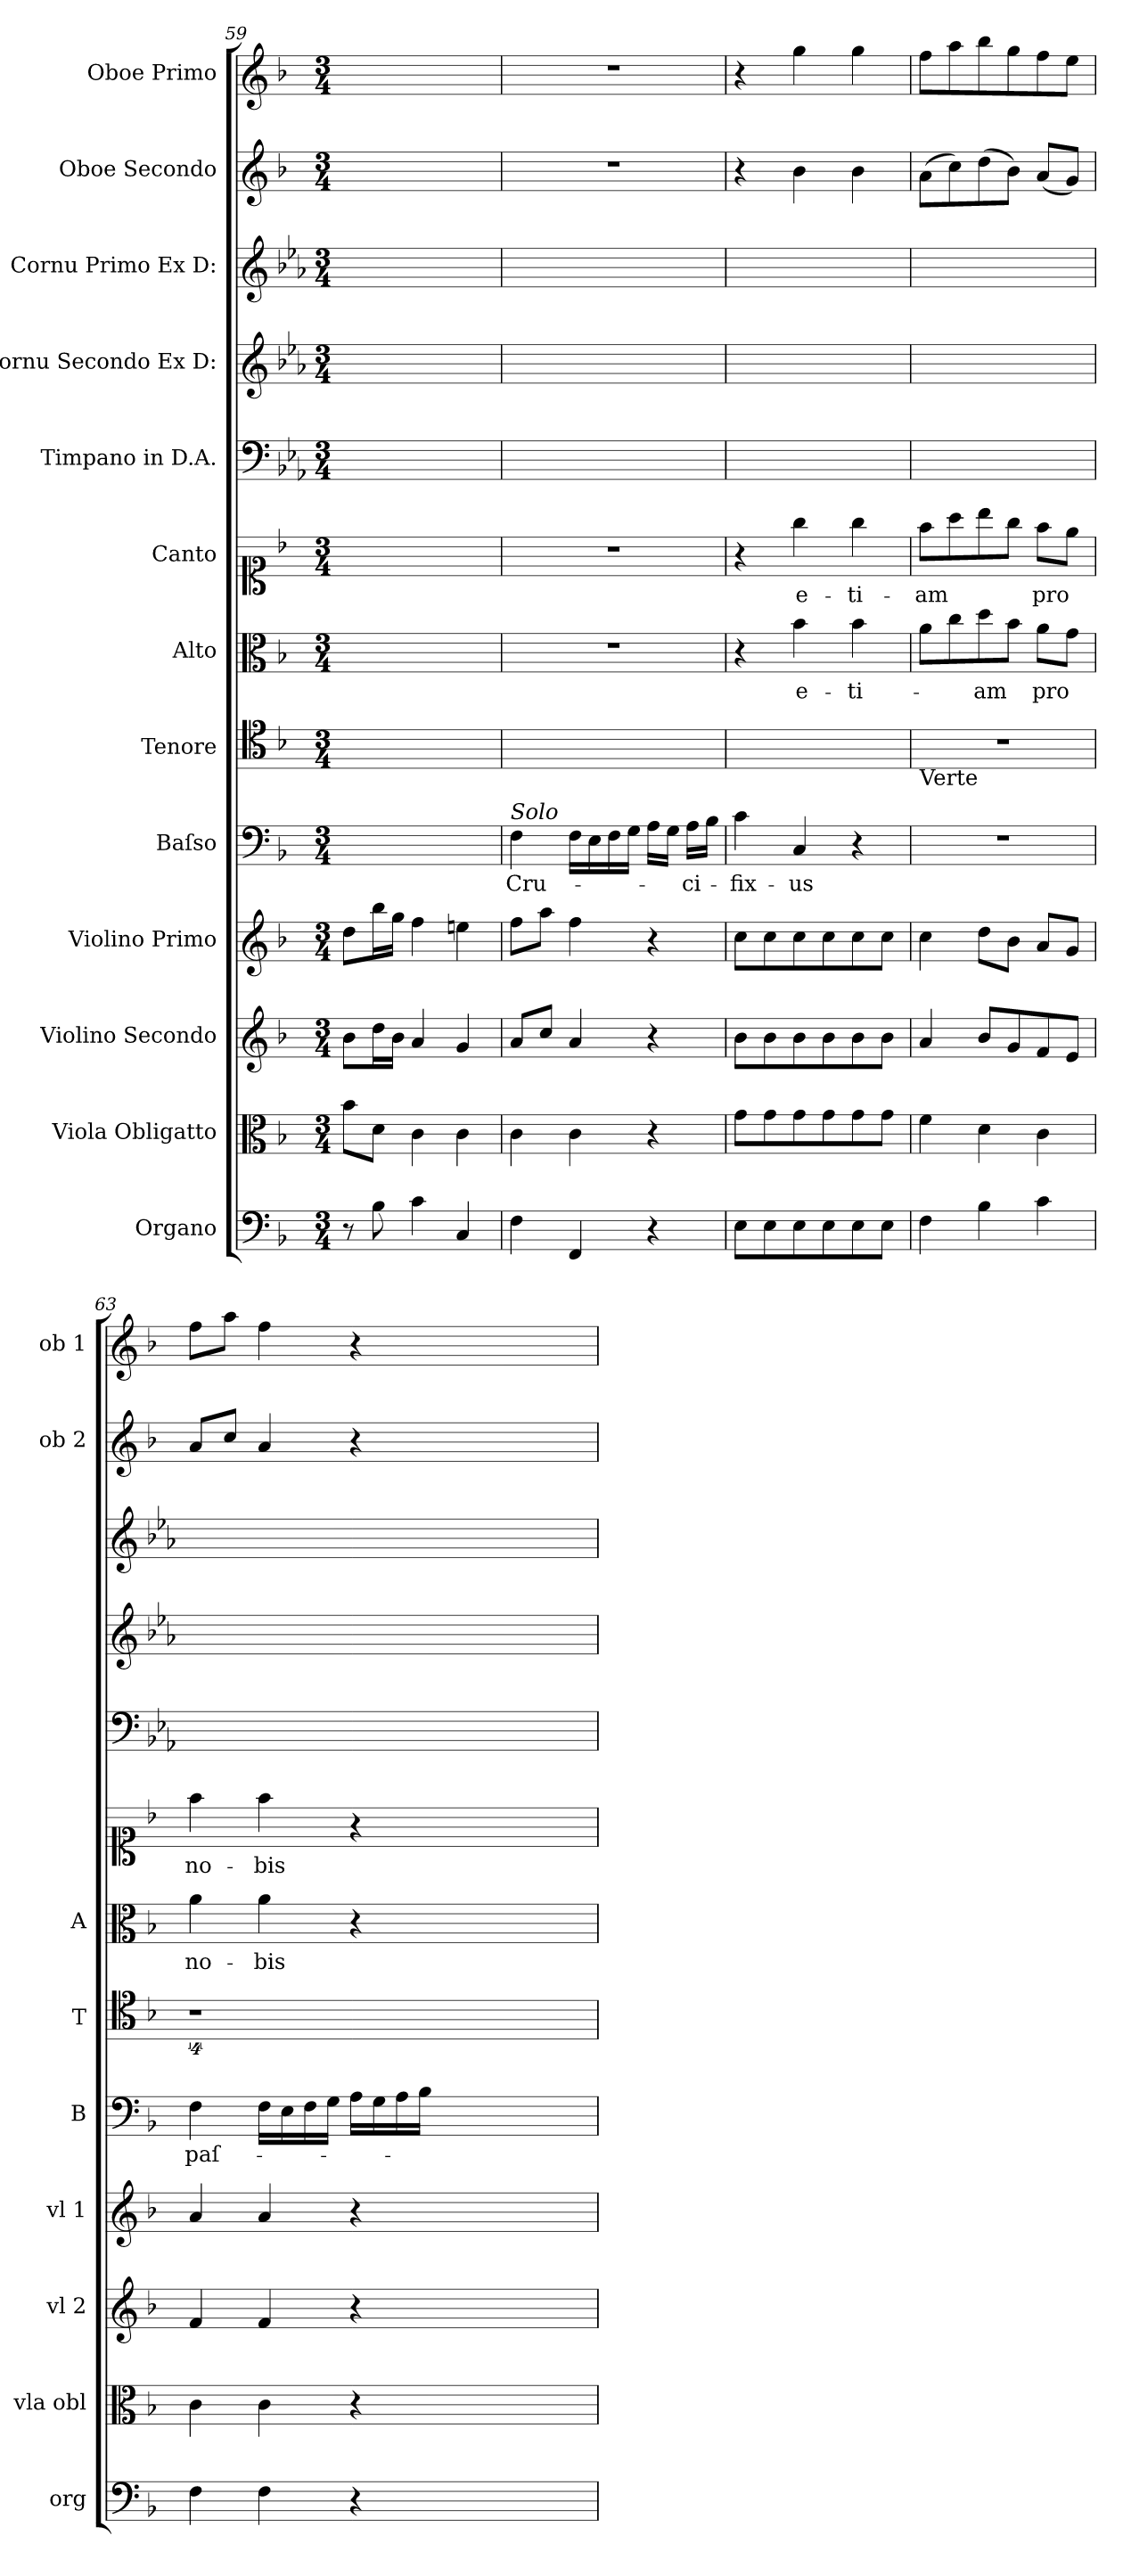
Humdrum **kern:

**kern	**kern	**dynam	**kern	**dynam	**kern	**dynam	**kern	**text	**kern	**kern	**text	**kern	**text	**kern	**kern	**kern	**kern	**kern
*part13	*part12	*part12	*part11	*part11	*part10	*part10	*part9	*part9	*part8	*part7	*part7	*part6	*part6	*part5	*part4	*part3	*part2	*part1
*staff13	*staff12	*staff12	*staff11	*staff11	*staff10	*staff10	*staff9	*staff9	*staff8	*staff7	*staff7	*staff6	*staff6	*staff5	*staff4	*staff3	*staff2	*staff1
*I"Organo	*I"Viola Obligatto	*	*I"Violino Secondo	*	*I"Violino Primo	*	*I"Baſso	*	*I"Tenore	*I"Alto	*	*I"Canto	*	*I"Timpano in D.A.	*I"Cornu Secondo Ex D:	*I"Cornu Primo Ex D:	*I"Oboe Secondo	*I"Oboe Primo
*I'org	*I'vla obl	*	*I'vl 2	*	*I'vl 1	*	*I'B	*	*I'T	*I'A	*	*	*	*	*	*	*I'ob 2	*I'ob 1
*clefF4	*clefC3	*	*clefG2	*	*clefG2	*	*clefF4	*	*clefC4	*clefC3	*	*clefC1	*	*clefF4	*clefG2	*clefG2	*clefG2	*clefG2
*	*	*	*	*	*	*	*	*	*	*	*	*	*	*ITrd-1c-2	*ITrd-1c-2	*ITrd-1c-2	*	*
*k[b-]	*k[b-]	*	*k[b-]	*	*k[b-]	*	*k[b-]	*	*k[b-]	*k[b-]	*	*k[b-]	*	*k[b-]	*k[b-]	*k[b-]	*k[b-]	*k[b-]
*M3/4	*M3/4	*	*M3/4	*	*M3/4	*	*M3/4	*	*M3/4	*M3/4	*	*M3/4	*	*M3/4	*M3/4	*M3/4	*M3/4	*M3/4
=59	=59	=59	=59	=59	=59	=59	=59	=59	=59	=59	=59	=59	=59	=59	=59	=59	=59	=59
8r	8b-\L	.	8b-\L	.	8dd\L	.	2.ryy	.	2.ryy	2.ryy	.	2.ryy	.	2.ryy	2.ryy	2.ryy	2.ryy	2.ryy
8B-\	8d\J	.	16dd\L	.	16bb-\L	.	.	.	.	.	.	.	.	.	.	.	.	.
.	.	.	16b-\JJ	.	16gg\JJ	.	.	.	.	.	.	.	.	.	.	.	.	.
4c\	4c\	.	4a/	.	4ff\	.	.	.	.	.	.	.	.	.	.	.	.	.
4C/	4c\	.	4g/	.	4een\	.	.	.	.	.	.	.	.	.	.	.	.	.
=60	=60	=60	=60	=60	=60	=60	=60	=60	=60	=60	=60	=60	=60	=60	=60	=60	=60	=60
!	!	!	!	!	!	!	!LO:TX:a:i:t=Solo	!	!	!	!	!	!	!	!	!	!	!
4F\	4c\	.	8a/L	.	8ff\L	.	4F\	Cru-	2.ryy	2.r	.	2.r	.	2.ryy	2.ryy	2.ryy	2.r	2.r
.	.	.	8cc/J	.	8aa\J	.	.	.	.	.	.	.	.	.	.	.	.	.
4FF/	4c\	.	4a/	.	4ff\	.	16F\LL	.	.	.	.	.	.	.	.	.	.	.
.	.	.	.	.	.	.	16E\	.	.	.	.	.	.	.	.	.	.	.
.	.	.	.	.	.	.	16F\	.	.	.	.	.	.	.	.	.	.	.
.	.	.	.	.	.	.	16G\JJ	.	.	.	.	.	.	.	.	.	.	.
4r	4r	.	4r	.	4r	.	16A\LL	.	.	.	.	.	.	.	.	.	.	.
.	.	.	.	.	.	.	16G\JJ	.	.	.	.	.	.	.	.	.	.	.
.	.	.	.	.	.	.	16A\LL	-ci-	.	.	.	.	.	.	.	.	.	.
.	.	.	.	.	.	.	16B-\JJ	.	.	.	.	.	.	.	.	.	.	.
=61	=61	=61	=61	=61	=61	=61	=61	=61	=61	=61	=61	=61	=61	=61	=61	=61	=61	=61
!	!	!LO:DY:a	!	!LO:DY:a	!	!LO:DY:a	!	!	!	!	!	!	!	!	!	!	!	!
8E\L	8g\L	p&colon;	8b-\L	p&colon;	8cc\L	p&colon;	4c\	-fix-	2.ryy	4r	.	4r	.	2.ryy	2.ryy	2.ryy	4r	4r
8E\	8g\	.	8b-\	.	8cc\	.	.	.	.	.	.	.	.	.	.	.	.	.
8E\	8g\	.	8b-\	.	8cc\	.	4C/	-us	.	4b-\	e-	4gg\	e-	.	.	.	4b-\	4gg\
8E\	8g\	.	8b-\	.	8cc\	.	.	.	.	.	.	.	.	.	.	.	.	.
8E\	8g\	.	8b-\	.	8cc\	.	4r	.	.	4b-\	-ti-	4gg\	-ti-	.	.	.	4b-\	4gg\
8E\J	8g\J	.	8b-\J	.	8cc\J	.	.	.	.	.	.	.	.	.	.	.	.	.
=62	=62	=62	=62	=62	=62	=62	=62	=62	=62	=62	=62	=62	=62	=62	=62	=62	=62	=62
!	!	!	!	!	!	!	!	!	!LO:TX:b:t=Verte	!	!	!	!	!	!	!	!	!
4F\	4f\	.	4a/	.	4cc\	.	2.r	.	2.r	8a\L	.	8ff\L	-am	2.ryy	2.ryy	2.ryy	(8a\L	8ff\L
.	.	.	.	.	.	.	.	.	.	8cc\	.	8aa\	.	.	.	.	8cc\)	8aa\
4B-\	4d\	.	8b-/L	.	8dd\L	.	.	.	.	8dd\	-am	8bb-\	.	.	.	.	(8dd\	8bb-\
.	.	.	8g/	.	8b-\J	.	.	.	.	8b-\J	.	8gg\J	.	.	.	.	8b-\J)	8gg\
4c\	4c\	.	8f/	.	8a/L	.	.	.	.	8a\L	pro	8ff\L	pro	.	.	.	(8a/L	8ff\
.	.	.	8e/J	.	8g/J	.	.	.	.	8g\J	.	8ee\J	.	.	.	.	8g/J)	8ee\J
=63	=63	=63	=63	=63	=63	=63	=63	=63	=63	=63	=63	=63	=63	=63	=63	=63	=63	=63
4F\	4c\	.	4f/	.	4a/	.	4F\	paſ-	4%9r	4a\	no-	4ff\	no-	2.ryy	2.ryy	2.ryy	8a/L	8ff\L
.	.	.	.	.	.	.	.	.	.	.	.	.	.	.	.	.	8cc/J	8aa\J
4F\	4c\	.	4f/	.	4a/	.	16F\LL	.	.	4a\	-bis	4ff\	-bis	.	.	.	4a/	4ff\
.	.	.	.	.	.	.	16E\	.	.	.	.	.	.	.	.	.	.	.
.	.	.	.	.	.	.	16F\	.	.	.	.	.	.	.	.	.	.	.
.	.	.	.	.	.	.	16G\JJ	.	.	.	.	.	.	.	.	.	.	.
4r	4r	.	4r	.	4r	.	16A\LL	.	.	4r	.	4r	.	.	.	.	4r	4r
.	.	.	.	.	.	.	16G\	.	.	.	.	.	.	.	.	.	.	.
.	.	.	.	.	.	.	16A\	.	.	.	.	.	.	.	.	.	.	.
.	.	.	.	.	.	.	16B-\JJ	.	.	.	.	.	.	.	.	.	.	.
1.ryy	1.ryy	.	1.ryy	.	1.ryy	.	1.ryy	.	.	1.ryy	.	1.ryy	.	1.ryy	1.ryy	1.ryy	1.ryy	1.ryy
=	=	=	=	=	=	=	=	=	=	=	=	=	=	=	=	=	=	=
*-	*-	*-	*-	*-	*-	*-	*-	*-	*-	*-	*-	*-	*-	*-	*-	*-	*-	*-
